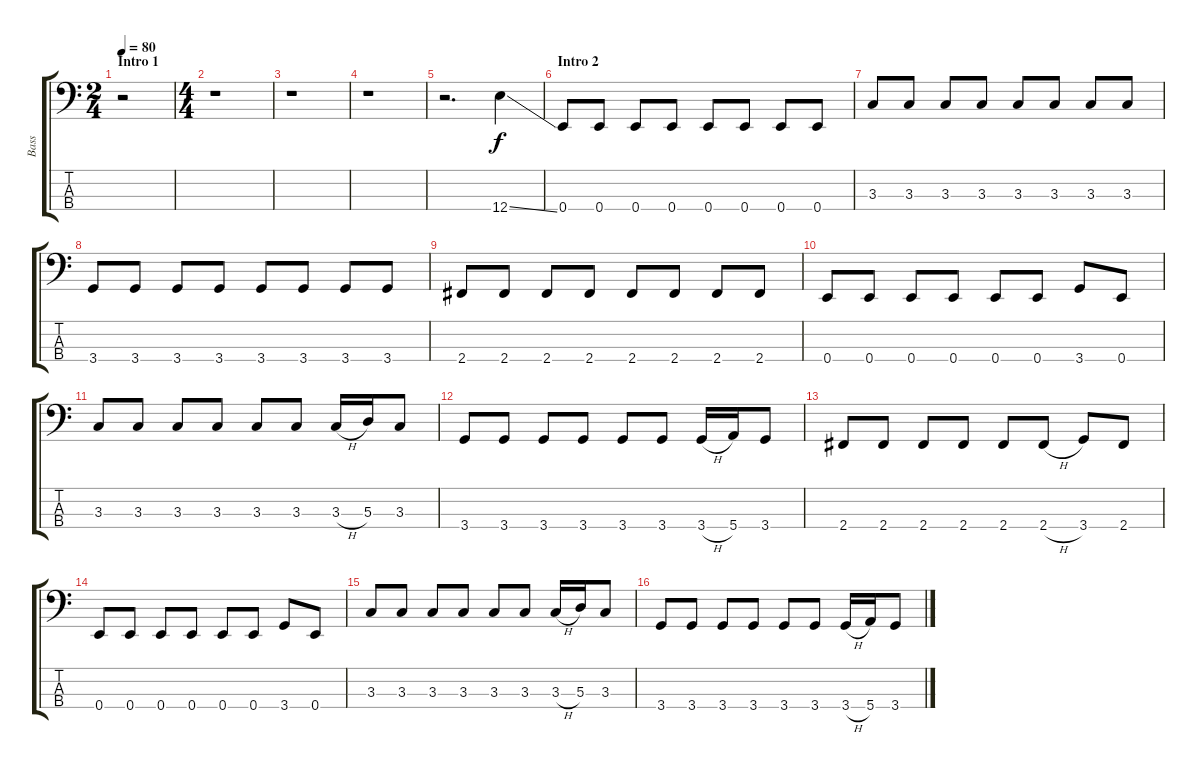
\track ("Bass" "Bass") {instrument electricbasspick}
\staff {score tabs}
\tuning (G2 D2 A1 E1) {hide}
\ts (2 4)
\section ("" "Intro 1")
\tempo 80
\clef f4
\ks c
r.2{dy f instrument electricbasspick} |
\ts (4 4)
r.1 |
r.1 |
r.1 |
r.2{d} 12.4{ss}.4 |
\section ("" "Intro 2")
0.4.8 0.4.8 0.4.8 0.4.8 0.4.8 0.4.8 0.4.8 0.4.8 |
3.3.8 3.3.8 3.3.8 3.3.8 3.3.8 3.3.8 3.3.8 3.3.8 |
3.4.8 3.4.8 3.4.8 3.4.8 3.4.8 3.4.8 3.4.8 3.4.8 |
2.4.8 2.4.8 2.4.8 2.4.8 2.4.8 2.4.8 2.4.8 2.4.8 |
0.4.8 0.4.8 0.4.8 0.4.8 0.4.8 0.4.8 3.4.8 0.4.8 |
3.3.8 3.3.8 3.3.8 3.3.8 3.3.8 3.3.8 3.3{h}.16 5.3.16 3.3.8 |
3.4.8 3.4.8 3.4.8 3.4.8 3.4.8 3.4.8 3.4{h}.16 5.4.16 3.4.8 |
2.4.8 2.4.8 2.4.8 2.4.8 2.4.8 2.4{h}.8 3.4.8 2.4.8 |
0.4.8 0.4.8 0.4.8 0.4.8 0.4.8 0.4.8 3.4.8 0.4.8 |
3.3.8 3.3.8 3.3.8 3.3.8 3.3.8 3.3.8 3.3{h}.16 5.3.16 3.3.8 |
3.4.8 3.4.8 3.4.8 3.4.8 3.4.8 3.4.8 3.4{h}.16 5.4.16 3.4.8
